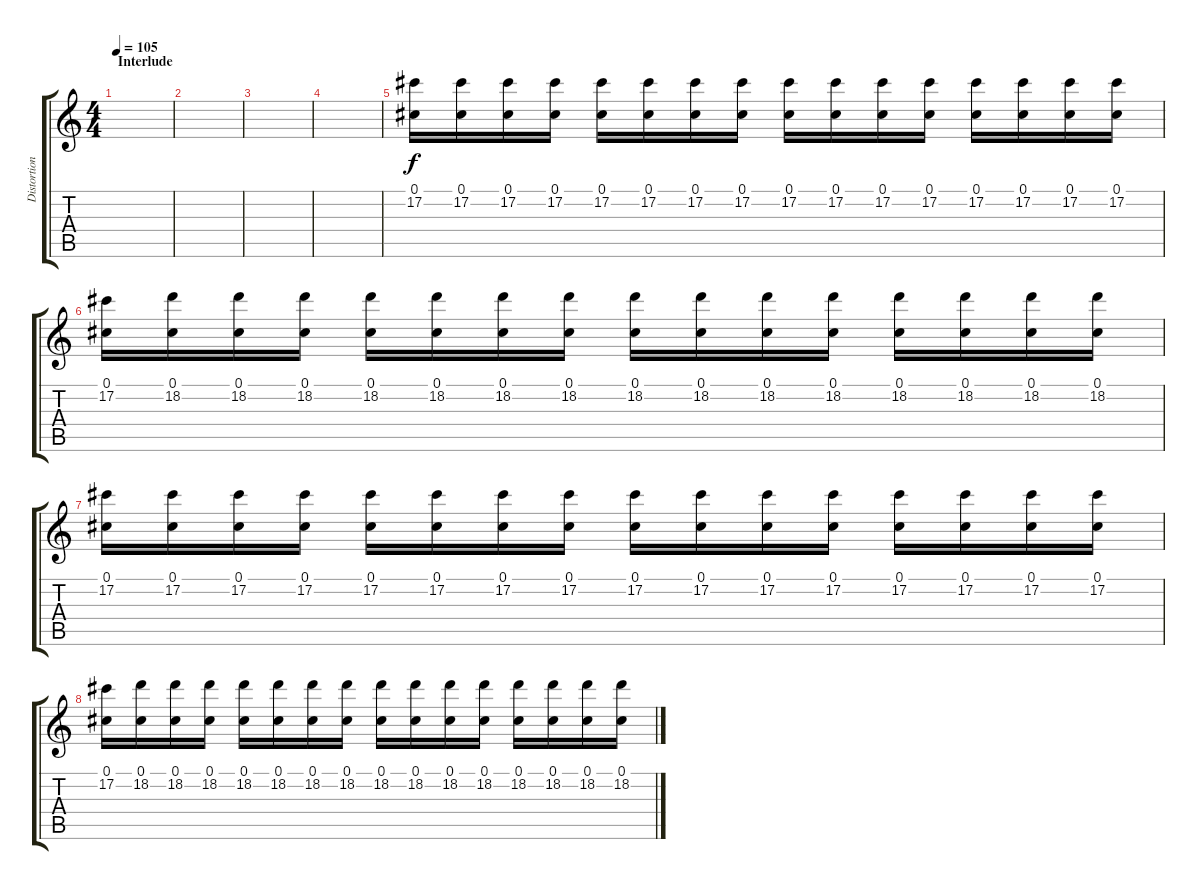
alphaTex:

\track ("Distortion Guitar2" "Distortion") {instrument distortionguitar}
\staff {score tabs}
\tuning (Db4 Ab3 E3 B2 Gb2 Db2) {hide}
\ts (4 4)
\section ("" "Interlude")
\tempo 105
\clef g2
\ks c
|
|
|
|
(0.1 17.2).16 (0.1 17.2).16 (0.1 17.2).16 (0.1 17.2).16 (0.1 17.2).16 (0.1 17.2).16 (0.1 17.2).16 (0.1 17.2).16 (0.1 17.2).16 (0.1 17.2).16 (0.1 17.2).16 (0.1 17.2).16 (0.1 17.2).16 (0.1 17.2).16 (0.1 17.2).16 (0.1 17.2).16 |
(0.1 17.2).16 (0.1 18.2).16 (0.1 18.2).16 (0.1 18.2).16 (0.1 18.2).16 (0.1 18.2).16 (0.1 18.2).16 (0.1 18.2).16 (0.1 18.2).16 (0.1 18.2).16 (0.1 18.2).16 (0.1 18.2).16 (0.1 18.2).16 (0.1 18.2).16 (0.1 18.2).16 (0.1 18.2).16 |
(0.1 17.2).16 (0.1 17.2).16 (0.1 17.2).16 (0.1 17.2).16 (0.1 17.2).16 (0.1 17.2).16 (0.1 17.2).16 (0.1 17.2).16 (0.1 17.2).16 (0.1 17.2).16 (0.1 17.2).16 (0.1 17.2).16 (0.1 17.2).16 (0.1 17.2).16 (0.1 17.2).16 (0.1 17.2).16 |
(0.1 17.2).16 (0.1 18.2).16 (0.1 18.2).16 (0.1 18.2).16 (0.1 18.2).16 (0.1 18.2).16 (0.1 18.2).16 (0.1 18.2).16 (0.1 18.2).16 (0.1 18.2).16 (0.1 18.2).16 (0.1 18.2).16 (0.1 18.2).16 (0.1 18.2).16 (0.1 18.2).16 (0.1 18.2).16
